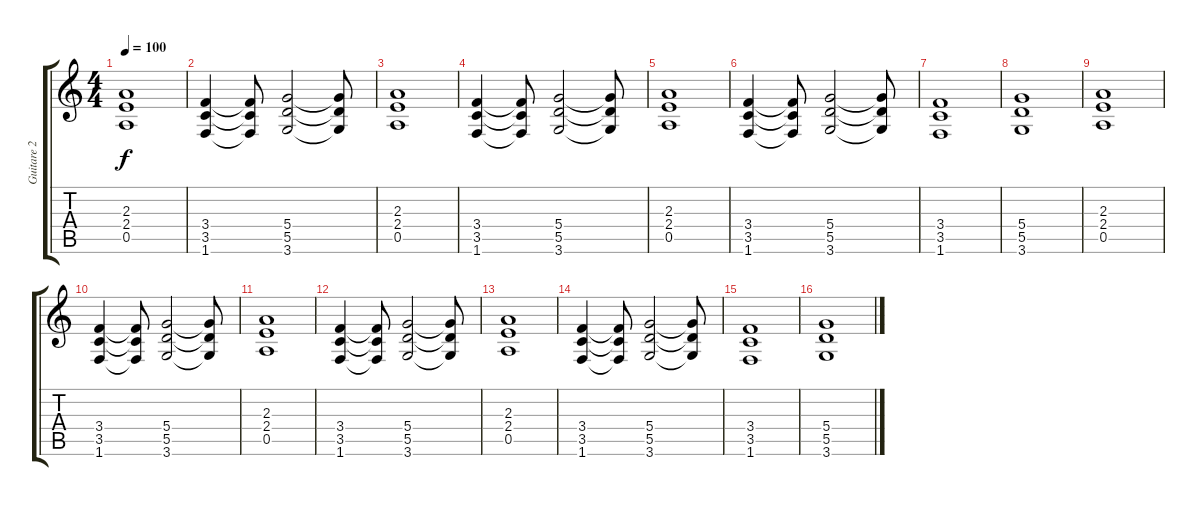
\track ("Guitare 2" "Guitare 2") {instrument distortionguitar}
\staff {score tabs}
\tuning (E4 B3 G3 D3 A2 E2) {hide}
\ts (4 4)
\tempo 100
\clef g2
\ks c
(2.3 2.4 0.5).1{dy f} |
(3.4 3.5 1.6).4 (3.4{t} 3.5{t} 1.6{t}).8 (5.4 5.5 3.6).2 (5.4{t} 5.5{t} 3.6{t}).8 |
(2.3 2.4 0.5).1 |
(3.4 3.5 1.6).4 (3.4{t} 3.5{t} 1.6{t}).8 (5.4 5.5 3.6).2 (5.4{t} 5.5{t} 3.6{t}).8 |
(2.3 2.4 0.5).1 |
(3.4 3.5 1.6).4 (3.4{t} 3.5{t} 1.6{t}).8 (5.4 5.5 3.6).2 (5.4{t} 5.5{t} 3.6{t}).8 |
(3.4 3.5 1.6).1 |
(5.4 5.5 3.6).1 |
(2.3 2.4 0.5).1 |
(3.4 3.5 1.6).4 (3.4{t} 3.5{t} 1.6{t}).8 (5.4 5.5 3.6).2 (5.4{t} 5.5{t} 3.6{t}).8 |
(2.3 2.4 0.5).1 |
(3.4 3.5 1.6).4 (3.4{t} 3.5{t} 1.6{t}).8 (5.4 5.5 3.6).2 (5.4{t} 5.5{t} 3.6{t}).8 |
(2.3 2.4 0.5).1 |
(3.4 3.5 1.6).4 (3.4{t} 3.5{t} 1.6{t}).8 (5.4 5.5 3.6).2 (5.4{t} 5.5{t} 3.6{t}).8 |
(3.4 3.5 1.6).1 |
(5.4 5.5 3.6).1
